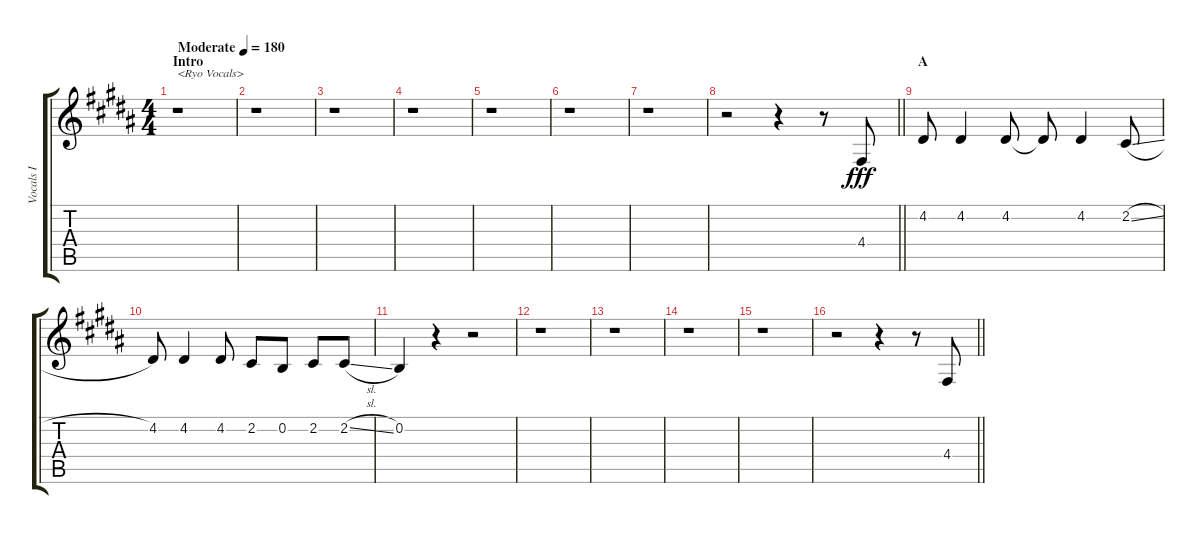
\track ("Vocals I" "Vocals I") {instrument voiceoohs}
\staff {score tabs}
\tuning (E4 B3 G3 D3 A2 E2) {hide}
\ts (4 4)
\section ("" "Intro")
\tempo (180 "Moderate")
\clef g2
\ks b
r.1{txt "<Ryo Vocals>" dy fff instrument voiceoohs} |
r.1 |
r.1 |
r.1 |
r.1 |
r.1 |
r.1 |
\barLineRight lightlight
r.2 r.4 r.8 4.4.8 |
\section ("" "A")
4.2.8 4.2.4 4.2.8 4.2{t}.8 4.2.4 2.2{sl}.8 |
4.2.8 4.2.4 4.2.8 2.2.8 0.2.8 2.2.8 2.2{sl}.8 |
0.2.4 r.4 r.2 |
r.1 |
r.1 |
r.1 |
r.1 |
\barLineRight lightlight
r.2 r.4 r.8 4.4.8
